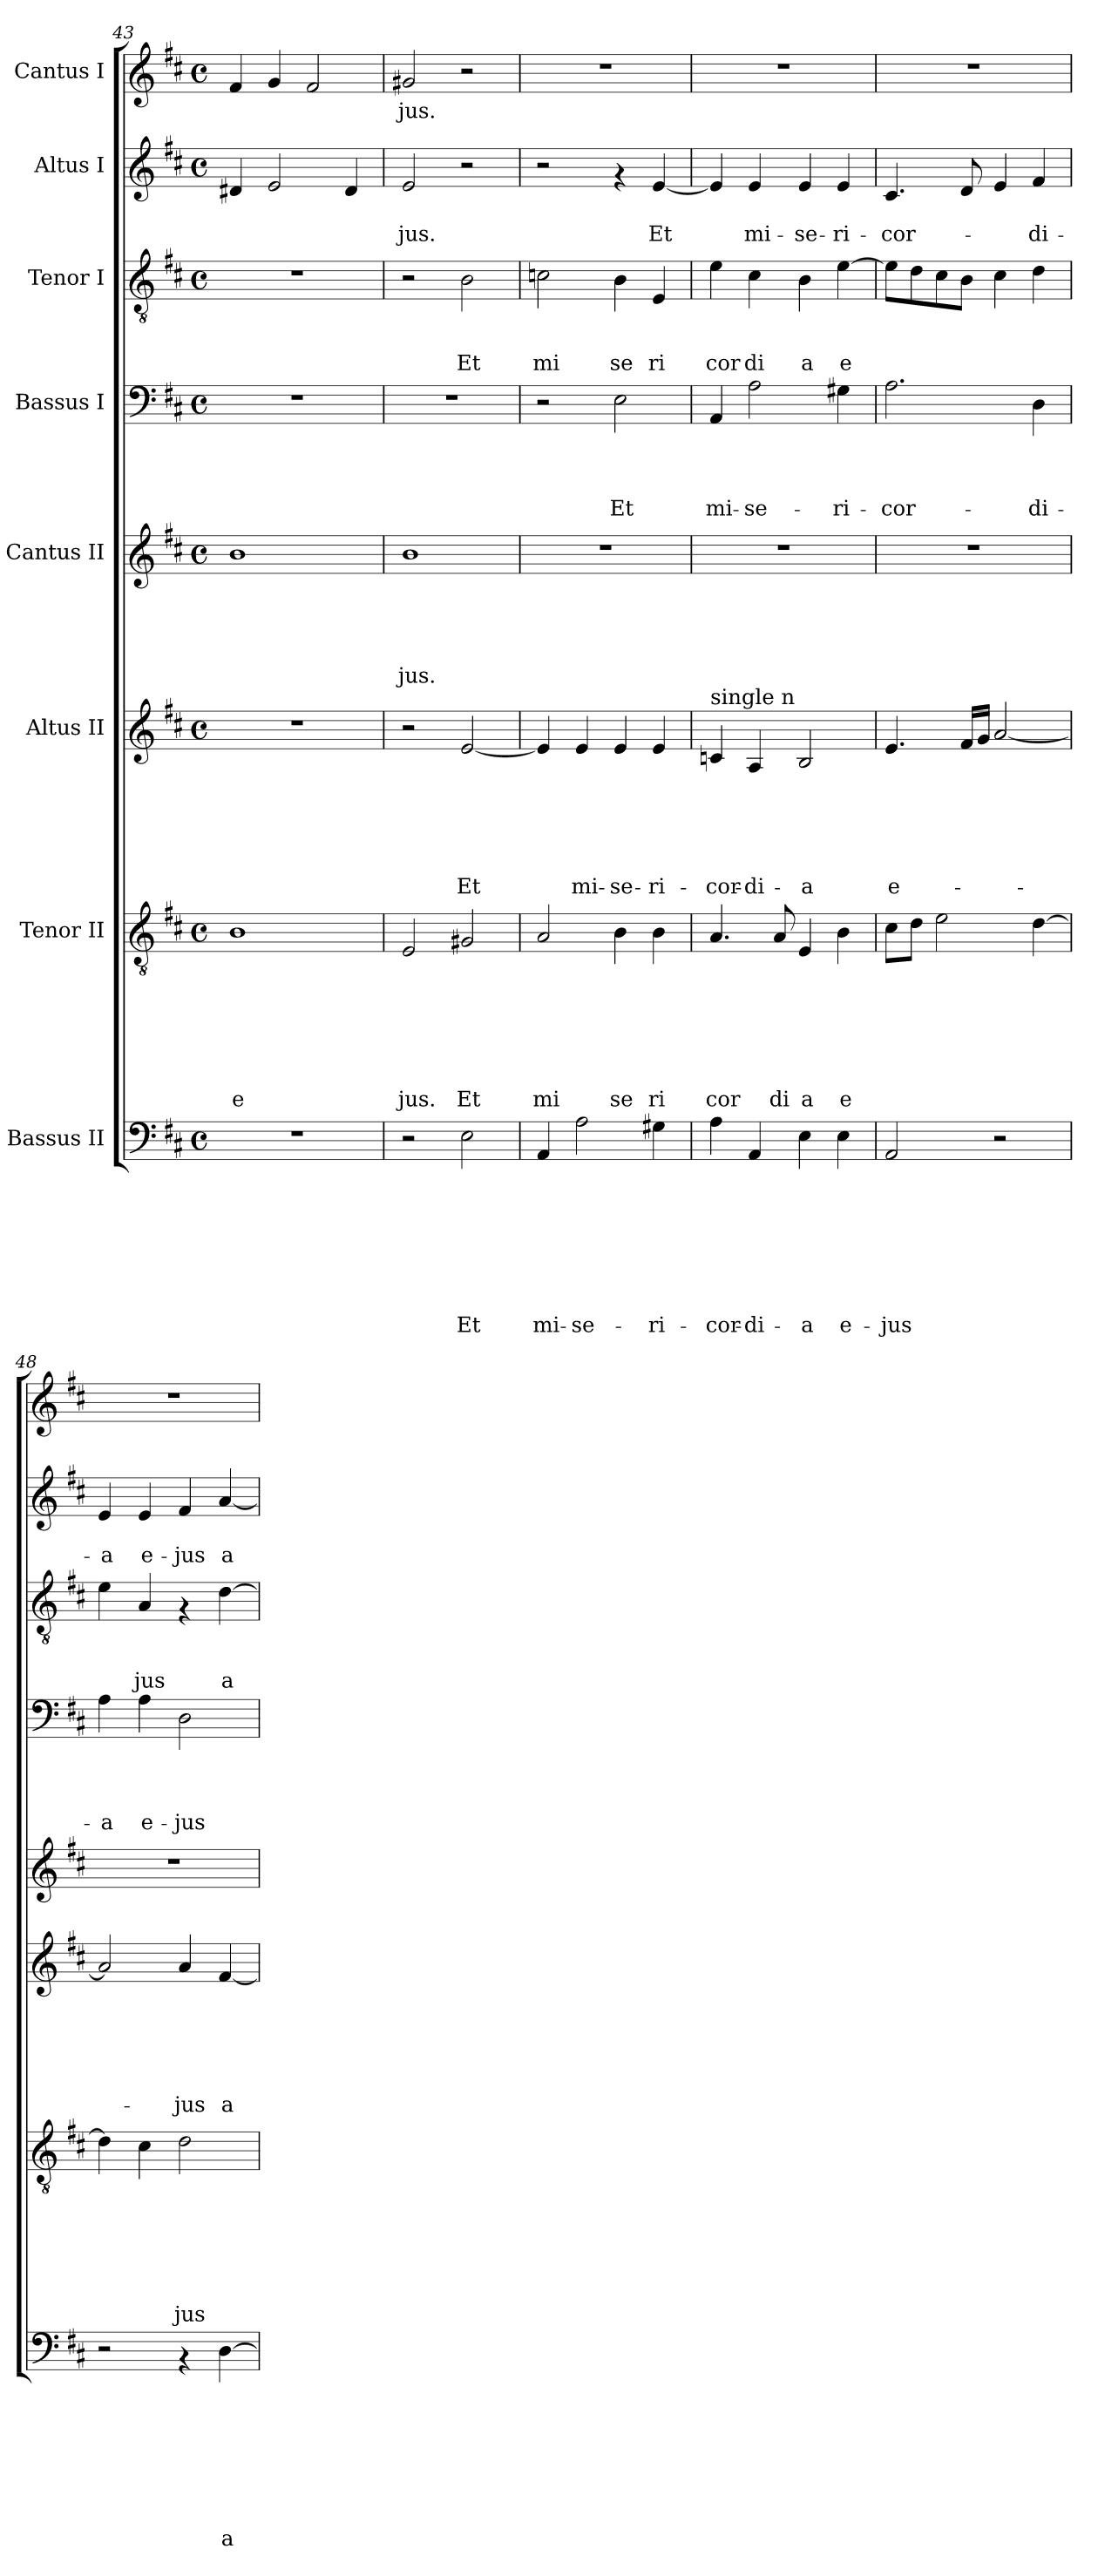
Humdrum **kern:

**kern	**text	**text	**text	**text	**text	**text	**text	**text	**kern	**text	**text	**text	**text	**text	**text	**text	**kern	**text	**text	**text	**text	**text	**text	**kern	**text	**text	**text	**text	**text	**kern	**text	**text	**text	**text	**kern	**text	**text	**text	**kern	**text	**text	**kern	**text
*part8	*part8	*part8	*part8	*part8	*part8	*part8	*part8	*part8	*part7	*part7	*part7	*part7	*part7	*part7	*part7	*part7	*part6	*part6	*part6	*part6	*part6	*part6	*part6	*part5	*part5	*part5	*part5	*part5	*part5	*part4	*part4	*part4	*part4	*part4	*part3	*part3	*part3	*part3	*part2	*part2	*part2	*part1	*part1
*staff8	*staff8	*staff8	*staff8	*staff8	*staff8	*staff8	*staff8	*staff8	*staff7	*staff7	*staff7	*staff7	*staff7	*staff7	*staff7	*staff7	*staff6	*staff6	*staff6	*staff6	*staff6	*staff6	*staff6	*staff5	*staff5	*staff5	*staff5	*staff5	*staff5	*staff4	*staff4	*staff4	*staff4	*staff4	*staff3	*staff3	*staff3	*staff3	*staff2	*staff2	*staff2	*staff1	*staff1
*I"Bassus II	*	*	*	*	*	*	*	*	*I"Tenor II	*	*	*	*	*	*	*	*I"Altus II	*	*	*	*	*	*	*I"Cantus II	*	*	*	*	*	*I"Bassus I	*	*	*	*	*I"Tenor I	*	*	*	*I"Altus I	*	*	*I"Cantus I	*
*clefF4	*	*	*	*	*	*	*	*	*clefGv2	*	*	*	*	*	*	*	*clefG2	*	*	*	*	*	*	*clefG2	*	*	*	*	*	*clefF4	*	*	*	*	*clefGv2	*	*	*	*clefG2	*	*	*clefG2	*
*k[f#c#]	*	*	*	*	*	*	*	*	*k[f#c#]	*	*	*	*	*	*	*	*k[f#c#]	*	*	*	*	*	*	*k[f#c#]	*	*	*	*	*	*k[f#c#]	*	*	*	*	*k[f#c#]	*	*	*	*k[f#c#]	*	*	*k[f#c#]	*
*D:	*	*	*	*	*	*	*	*	*D:	*	*	*	*	*	*	*	*D:	*	*	*	*	*	*	*D:	*	*	*	*	*	*D:	*	*	*	*	*D:	*	*	*	*D:	*	*	*D:	*
*M4/4	*	*	*	*	*	*	*	*	*M4/4	*	*	*	*	*	*	*	*M4/4	*	*	*	*	*	*	*M4/4	*	*	*	*	*	*M4/4	*	*	*	*	*M4/4	*	*	*	*M4/4	*	*	*M4/4	*
*met(c)	*	*	*	*	*	*	*	*	*met(c)	*	*	*	*	*	*	*	*met(c)	*	*	*	*	*	*	*met(c)	*	*	*	*	*	*met(c)	*	*	*	*	*met(c)	*	*	*	*met(c)	*	*	*met(c)	*
=43	=43	=43	=43	=43	=43	=43	=43	=43	=43	=43	=43	=43	=43	=43	=43	=43	=43	=43	=43	=43	=43	=43	=43	=43	=43	=43	=43	=43	=43	=43	=43	=43	=43	=43	=43	=43	=43	=43	=43	=43	=43	=43	=43
!	!	!	!	!	!	!	!	!	!	!	!	!	!	!	!	!LO:LY:b	!	!	!	!	!	!	!	!	!	!	!	!	!	!	!	!	!	!	!	!	!	!	!	!	!	!	!
1r	.	.	.	.	.	.	.	.	1B	.	.	.	.	.	.	e	1r	.	.	.	.	.	.	1b	.	.	.	.	.	1r	.	.	.	.	1r	.	.	.	4d#X/	.	.	4f#/	.
.	.	.	.	.	.	.	.	.	.	.	.	.	.	.	.	.	.	.	.	.	.	.	.	.	.	.	.	.	.	.	.	.	.	.	.	.	.	.	2e/	.	.	4g/	.
.	.	.	.	.	.	.	.	.	.	.	.	.	.	.	.	.	.	.	.	.	.	.	.	.	.	.	.	.	.	.	.	.	.	.	.	.	.	.	.	.	.	2f#/	.
.	.	.	.	.	.	.	.	.	.	.	.	.	.	.	.	.	.	.	.	.	.	.	.	.	.	.	.	.	.	.	.	.	.	.	.	.	.	.	4d#/	.	.	.	.
=44	=44	=44	=44	=44	=44	=44	=44	=44	=44	=44	=44	=44	=44	=44	=44	=44	=44	=44	=44	=44	=44	=44	=44	=44	=44	=44	=44	=44	=44	=44	=44	=44	=44	=44	=44	=44	=44	=44	=44	=44	=44	=44	=44
!	!	!	!	!	!	!	!	!	!	!	!	!	!	!	!	!LO:LY:b	!	!	!	!	!	!	!	!	!	!	!	!	!LO:LY:b	!	!	!	!	!	!	!	!	!	!	!	!LO:LY:b	!	!LO:LY:b
2r	.	.	.	.	.	.	.	.	2E/	.	.	.	.	.	.	jus.	2r	.	.	.	.	.	.	1b	.	.	.	.	-jus.	1r	.	.	.	.	2r	.	.	.	2e/	.	-jus.	2g#X/	-jus.
!	!	!	!	!	!	!	!	!LO:LY:b	!	!	!	!	!	!	!	!LO:LY:b	!	!	!	!	!	!	!LO:LY:b	!	!	!	!	!	!	!	!	!	!	!	!	!	!	!LO:LY:b	!	!	!	!	!
2E\	.	.	.	.	.	.	.	Et	2G#X/	.	.	.	.	.	.	Et	[<2e/	.	.	.	.	.	Et	.	.	.	.	.	.	.	.	.	.	.	2B\	.	.	Et	2r	.	.	2r	.
=45	=45	=45	=45	=45	=45	=45	=45	=45	=45	=45	=45	=45	=45	=45	=45	=45	=45	=45	=45	=45	=45	=45	=45	=45	=45	=45	=45	=45	=45	=45	=45	=45	=45	=45	=45	=45	=45	=45	=45	=45	=45	=45	=45
!	!	!	!	!	!	!	!	!LO:LY:b	!	!	!	!	!	!	!	!LO:LY:b	!	!	!	!	!	!	!	!	!	!	!	!	!	!	!	!	!	!	!	!	!	!LO:LY:b	!	!	!	!	!
4AA/	.	.	.	.	.	.	.	mi-	2A/	.	.	.	.	.	.	mi	4e/]	.	.	.	.	.	.	1r	.	.	.	.	.	2r	.	.	.	.	2cn\	.	.	mi	2r	.	.	1r	.
!	!	!	!	!	!	!	!	!LO:LY:b	!	!	!	!	!	!	!	!	!	!	!	!	!	!	!LO:LY:b	!	!	!	!	!	!	!	!	!	!	!	!	!	!	!	!	!	!	!	!
2A\	.	.	.	.	.	.	.	-se-	.	.	.	.	.	.	.	.	4e/	.	.	.	.	.	mi-	.	.	.	.	.	.	.	.	.	.	.	.	.	.	.	.	.	.	.	.
!	!	!	!	!	!	!	!	!	!	!	!	!	!	!	!	!LO:LY:b	!	!	!	!	!	!	!LO:LY:b	!	!	!	!	!	!	!	!	!	!	!LO:LY:b	!	!	!	!LO:LY:b	!	!	!	!	!
.	.	.	.	.	.	.	.	.	4B\	.	.	.	.	.	.	se	4e/	.	.	.	.	.	-se-	.	.	.	.	.	.	2E\	.	.	.	Et	4B\	.	.	se	4rf	.	.	.	.
!	!	!	!	!	!	!	!	!LO:LY:b	!	!	!	!	!	!	!	!LO:LY:b	!	!	!	!	!	!	!LO:LY:b	!	!	!	!	!	!	!	!	!	!	!	!	!	!	!LO:LY:b	!	!	!LO:LY:b	!	!
4G#X\	.	.	.	.	.	.	.	-ri-	4B\	.	.	.	.	.	.	ri	4e/	.	.	.	.	.	-ri-	.	.	.	.	.	.	.	.	.	.	.	4E/	.	.	ri	[<4e/	.	Et	.	.
=46	=46	=46	=46	=46	=46	=46	=46	=46	=46	=46	=46	=46	=46	=46	=46	=46	=46	=46	=46	=46	=46	=46	=46	=46	=46	=46	=46	=46	=46	=46	=46	=46	=46	=46	=46	=46	=46	=46	=46	=46	=46	=46	=46
!	!	!	!	!	!	!	!	!	!	!	!	!	!	!	!	!	!LO:TX:a:t=single n	!	!	!	!	!	!	!	!	!	!	!	!	!	!	!	!	!	!	!	!	!	!	!	!	!	!
!	!	!	!	!	!	!	!	!LO:LY:b	!	!	!	!	!	!	!	!LO:LY:b	!	!	!	!	!	!	!LO:LY:b	!	!	!	!	!	!	!	!	!	!	!LO:LY:b	!	!	!	!LO:LY:b	!	!	!	!	!
4A\	.	.	.	.	.	.	.	-cor-	4.A/	.	.	.	.	.	.	cor	4c/	.	.	.	.	.	-cor-	1r	.	.	.	.	.	4AA/	.	.	.	mi-	4e\	.	.	cor	4e/]	.	.	1r	.
!	!	!	!	!	!	!	!	!LO:LY:b	!	!	!	!	!	!	!	!	!	!	!	!	!	!	!LO:LY:b	!	!	!	!	!	!	!	!	!	!	!LO:LY:b	!	!	!	!LO:LY:b	!	!	!LO:LY:b	!	!
4AA/	.	.	.	.	.	.	.	-di-	.	.	.	.	.	.	.	.	4A/	.	.	.	.	.	-di-	.	.	.	.	.	.	2A\	.	.	.	-se-	4c#\	.	.	di	4e/	.	mi-	.	.
!	!	!	!	!	!	!	!	!	!	!	!	!	!	!	!	!LO:LY:b	!	!	!	!	!	!	!	!	!	!	!	!	!	!	!	!	!	!	!	!	!	!	!	!	!	!	!
.	.	.	.	.	.	.	.	.	8A/	.	.	.	.	.	.	di	.	.	.	.	.	.	.	.	.	.	.	.	.	.	.	.	.	.	.	.	.	.	.	.	.	.	.
!	!	!	!	!	!	!	!	!LO:LY:b	!	!	!	!	!	!	!	!LO:LY:b	!	!	!	!	!	!	!LO:LY:b	!	!	!	!	!	!	!	!	!	!	!	!	!	!	!LO:LY:b	!	!	!LO:LY:b	!	!
4E\	.	.	.	.	.	.	.	-a	4E/	.	.	.	.	.	.	a	2B/	.	.	.	.	.	-a	.	.	.	.	.	.	.	.	.	.	.	4B\	.	.	a	4e/	.	-se-	.	.
!	!	!	!	!	!	!	!	!LO:LY:b	!	!	!	!	!	!	!	!LO:LY:b	!	!	!	!	!	!	!	!	!	!	!	!	!	!	!	!	!	!LO:LY:b	!	!	!	!LO:LY:b	!	!	!LO:LY:b	!	!
4E\	.	.	.	.	.	.	.	e-	4B\	.	.	.	.	.	.	e	.	.	.	.	.	.	.	.	.	.	.	.	.	4G#X\	.	.	.	-ri-	[>4e\	.	.	e	4e/	.	-ri-	.	.
=47	=47	=47	=47	=47	=47	=47	=47	=47	=47	=47	=47	=47	=47	=47	=47	=47	=47	=47	=47	=47	=47	=47	=47	=47	=47	=47	=47	=47	=47	=47	=47	=47	=47	=47	=47	=47	=47	=47	=47	=47	=47	=47	=47
!	!	!	!	!	!	!	!	!LO:LY:b	!	!	!	!	!	!	!	!	!	!	!	!	!	!	!LO:LY:b	!	!	!	!	!	!	!	!	!	!	!LO:LY:b	!	!	!	!	!	!	!LO:LY:b	!	!
2AA/	.	.	.	.	.	.	.	-jus	8c#\L	.	.	.	.	.	.	.	4.e/	.	.	.	.	.	e-	1r	.	.	.	.	.	2.A\	.	.	.	-cor-	8e\L]	.	.	.	4.c#/	.	-cor-	1r	.
.	.	.	.	.	.	.	.	.	8d\J	.	.	.	.	.	.	.	.	.	.	.	.	.	.	.	.	.	.	.	.	.	.	.	.	.	8d\	.	.	.	.	.	.	.	.
.	.	.	.	.	.	.	.	.	2e\	.	.	.	.	.	.	.	.	.	.	.	.	.	.	.	.	.	.	.	.	.	.	.	.	.	8c#\	.	.	.	.	.	.	.	.
.	.	.	.	.	.	.	.	.	.	.	.	.	.	.	.	.	16f#/LL	.	.	.	.	.	.	.	.	.	.	.	.	.	.	.	.	.	8B\J	.	.	.	8d/	.	.	.	.
.	.	.	.	.	.	.	.	.	.	.	.	.	.	.	.	.	16g/JJ	.	.	.	.	.	.	.	.	.	.	.	.	.	.	.	.	.	.	.	.	.	.	.	.	.	.
2r	.	.	.	.	.	.	.	.	.	.	.	.	.	.	.	.	[<2a/	.	.	.	.	.	.	.	.	.	.	.	.	.	.	.	.	.	4c#\	.	.	.	4e/	.	.	.	.
!	!	!	!	!	!	!	!	!	!	!	!	!	!	!	!	!	!	!	!	!	!	!	!	!	!	!	!	!	!	!	!	!	!	!LO:LY:b	!	!	!	!	!	!	!LO:LY:b	!	!
.	.	.	.	.	.	.	.	.	[>4d\	.	.	.	.	.	.	.	.	.	.	.	.	.	.	.	.	.	.	.	.	4D\	.	.	.	-di-	4d\	.	.	.	4f#/	.	-di-	.	.
=48	=48	=48	=48	=48	=48	=48	=48	=48	=48	=48	=48	=48	=48	=48	=48	=48	=48	=48	=48	=48	=48	=48	=48	=48	=48	=48	=48	=48	=48	=48	=48	=48	=48	=48	=48	=48	=48	=48	=48	=48	=48	=48	=48
!	!	!	!	!	!	!	!	!	!	!	!	!	!	!	!	!	!	!	!	!	!	!	!	!	!	!	!	!	!	!	!	!	!	!LO:LY:b	!	!	!	!	!	!	!LO:LY:b	!	!
2r	.	.	.	.	.	.	.	.	4d\]	.	.	.	.	.	.	.	2a/]	.	.	.	.	.	.	1r	.	.	.	.	.	4A\	.	.	.	-a	4e\	.	.	.	4e/	.	-a	1r	.
!	!	!	!	!	!	!	!	!	!	!	!	!	!	!	!	!	!	!	!	!	!	!	!	!	!	!	!	!	!	!	!	!	!	!LO:LY:b	!	!	!	!LO:LY:b	!	!	!LO:LY:b	!	!
.	.	.	.	.	.	.	.	.	4c#\	.	.	.	.	.	.	.	.	.	.	.	.	.	.	.	.	.	.	.	.	4A\	.	.	.	e-	4A/	.	.	jus	4e/	.	e-	.	.
!	!	!	!	!	!	!	!	!	!	!	!	!	!	!	!	!LO:LY:b	!	!	!	!	!	!	!LO:LY:b	!	!	!	!	!	!	!	!	!	!	!LO:LY:b	!	!	!	!	!	!	!LO:LY:b	!	!
4rAA	.	.	.	.	.	.	.	.	2d\	.	.	.	.	.	.	jus	4a/	.	.	.	.	.	-jus	.	.	.	.	.	.	2D\	.	.	.	-jus	4rF	.	.	.	4f#/	.	-jus	.	.
!	!	!	!	!	!	!	!	!LO:LY:b	!	!	!	!	!	!	!	!	!	!	!	!	!	!	!LO:LY:b	!	!	!	!	!	!	!	!	!	!	!	!	!	!	!LO:LY:b	!	!	!LO:LY:b	!	!
[<4D\	.	.	.	.	.	.	.	a	.	.	.	.	.	.	.	.	[<4f#/	.	.	.	.	.	a	.	.	.	.	.	.	.	.	.	.	.	[<4d\	.	.	a	[<4a/	.	a	.	.
=	=	=	=	=	=	=	=	=	=	=	=	=	=	=	=	=	=	=	=	=	=	=	=	=	=	=	=	=	=	=	=	=	=	=	=	=	=	=	=	=	=	=	=
*-	*-	*-	*-	*-	*-	*-	*-	*-	*-	*-	*-	*-	*-	*-	*-	*-	*-	*-	*-	*-	*-	*-	*-	*-	*-	*-	*-	*-	*-	*-	*-	*-	*-	*-	*-	*-	*-	*-	*-	*-	*-	*-	*-
